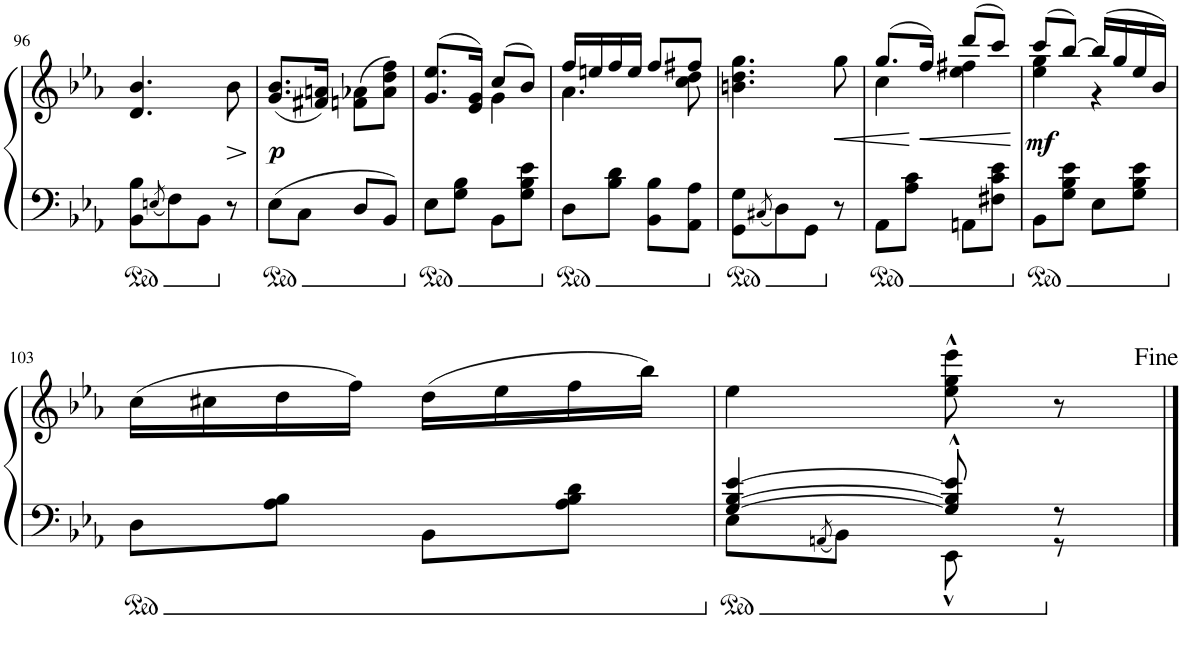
**kern	**kern	**dynam
*part1	*part1	*part1
*staff2	*staff1	*staff1/2
*I"Piano	*	*
*I'Pno.	*	*
!!LO:PB:g=z
*clefF4	*clefG2	*
*k[b-e-a-]	*k[b-e-a-]	*
*M2/4	*M2/4	*
=96	=96	=96
8BB-\ 8B-\L	4.d/ 4.b-/	.
8qEn/	.	.
8F\	.	.
8BB-\J	.	.
!	!	!LO:HP:b
8r	8b-\	>
.	.	]
=97	=97	=97
!	!	!LO:DY:b
8E-\L	(8.g/ 8.b-/L	p
8C\J	.	.
.	16f#X/ 16an/Jk)	.
8D/L	(8fn\ 8a-X\L	.
8BB-/J	8a-\ 8dd\ 8ff\J)	.
=98	=98	=98
*	*^	*
8E-\L	(>8.g/ 8.ee-/L	4ryy	.
8G\ 8B-\J	.	.	.
.	16e-/ 16g/Jk)	.	.
8BB-\L	(8cc/L	4g\	.
8G\ 8B-\ 8e-\J	8b-/J)	.	.
=99	=99	=99	=99
8D\L	16ff/LL	4.a-\	.
.	16een/	.	.
8B-\ 8d\J	16ff/	.	.
.	16ee/JJ	.	.
8BB-\ 8B-\L	8ff/L	.	.
8AA-\ 8A-\J	8ff#X/J	8cc\ 8dd\	.
*	*v	*v	*
=100	=100	=100
8GG\ 8G\L	4.bn\ 4.dd\ 4.gg\	.
8qC#X/	.	.
8D\	.	.
8GG\J	.	.
!	!	!LO:HP:b
8r	8gg\	<
=101	=101	=101
*	*^	*
8AA-\L	(8.gg/L	4cc\	.
8A-\ 8c\J	.	.	.
!	!	!	!LO:HP:n=1:b
.	16ff/Jk)	.	[ <
8AAn\L	(8ddd/L	4ee-\ 4ff#X\	.
8F#X\ 8c\ 8e-\J	8ccc/J)	.	.
*	*v	*v	*
.	.	[
=102	=102	=102
*	*^	*
!	!	!	!LO:DY:b
8BB-\L	(8ccc/L	4ee-\ 4gg\	mf
8G\ 8B-\ 8e-\J	[>8bb-/J)	.	.
8E-\L	(16bb-/LL]	4r	.
.	16gg/	.	.
8G\ 8B-\ 8e-\J	16ee-/	.	.
.	16b-/JJ)	.	.
*	*v	*v	*
!!LO:LB:g=z
=103	=103	=103
8D\L	(16cc\LL	.
.	16cc#X\	.
8A-\ 8B-\J	16dd\	.
.	16ff\JJ)	.
8BB-\L	(16dd\LL	.
.	16ee-\	.
8A-\ 8B-\ 8d\J	16ff\	.
.	16bb-\JJ)	.
=104	=104	=104
*^	*	*
[>4G/ [>4B-/ [>4e-/	8E-\L	4ee-\	.
.	8qAAn/	.	.
.	8BB-\J	.	.
8G/]^^ 8B-/]^^ 8e-/]^^	8EE-^^\	8ee-\^^ 8gg\^^ 8eee-\^^	.
8r	8r	8r	.
*v	*v	*	*
==	==	==
*-	*-	*-
